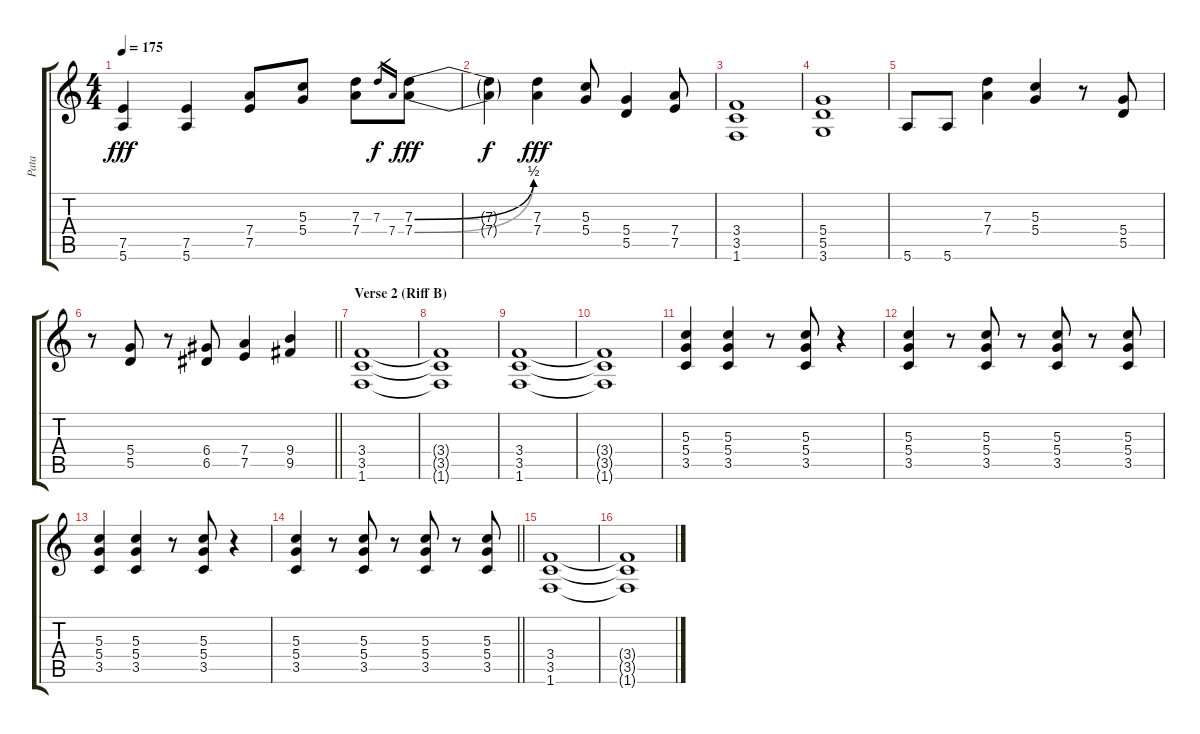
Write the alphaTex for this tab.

\track ("Pata" "Pata") {instrument distortionguitar}
\staff {score tabs}
\tuning (E4 B3 G3 D3 A2 E2) {hide}
\ts (4 4)
\tempo 175
\clef g2
\ks c
(7.5 5.6).4{dy fff} (7.5 5.6).4 (7.4 7.5).8 (5.3 5.4).8 (7.3 7.4).8 7.3.16{gr dy f} 7.4.16{gr} (7.3{be (bend 0 0 60 2)} 7.4{be (bend 0 0 60 2)}).8{dy fff} |
(7.3{t} 7.4{t}).4{dy f} (7.3 7.4).4{dy fff} (5.3 5.4).8 (5.4 5.5).4 (7.4 7.5).8 |
(3.4 3.5 1.6).1 |
(5.4 5.5 3.6).1 |
5.6.8 5.6.8 (7.3 7.4).4 (5.3 5.4).4 r.8 (5.4 5.5).8 |
\barLineRight lightlight
r.8 (5.4 5.5).8 r.8 (6.4 6.5).8 (7.4 7.5).4 (9.4 9.5).4 |
\section ("" "Verse 2 (Riff B)")
(3.4 3.5 1.6).1 |
(3.4{t} 3.5{t} 1.6{t}).1 |
(3.4 3.5 1.6).1 |
(3.4{t} 3.5{t} 1.6{t}).1 |
(5.3 5.4 3.5).4 (5.3 5.4 3.5).4 r.8 (5.3 5.4 3.5).8 r.4 |
(5.3 5.4 3.5).4 r.8 (5.3 5.4 3.5).8 r.8 (5.3 5.4 3.5).8 r.8 (5.3 5.4 3.5).8 |
(5.3 5.4 3.5).4 (5.3 5.4 3.5).4 r.8 (5.3 5.4 3.5).8 r.4 |
\barLineRight lightlight
(5.3 5.4 3.5).4 r.8 (5.3 5.4 3.5).8 r.8 (5.3 5.4 3.5).8 r.8 (5.3 5.4 3.5).8 |
(3.4 3.5 1.6).1 |
(3.4{t} 3.5{t} 1.6{t}).1
